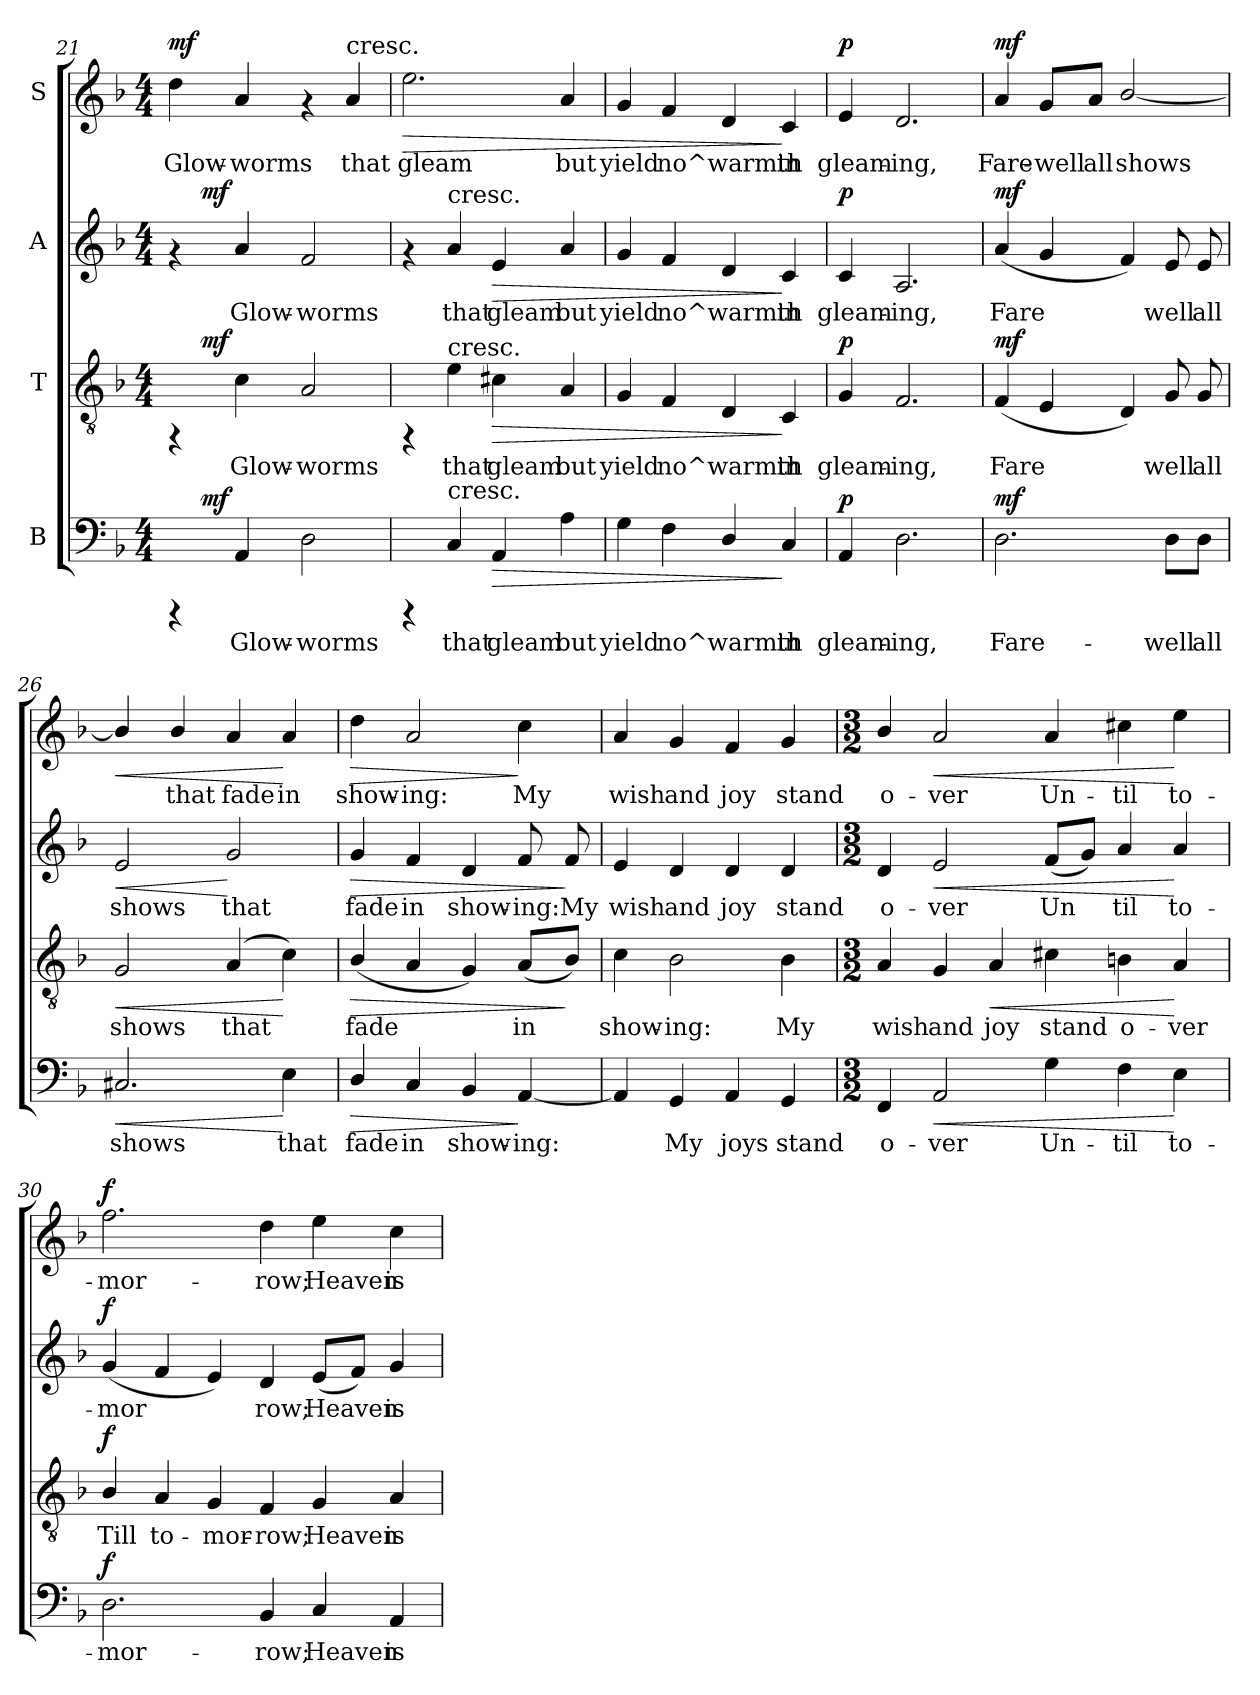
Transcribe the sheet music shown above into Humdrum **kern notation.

**kern	**text	**dynam	**kern	**text	**dynam	**kern	**text	**dynam	**kern	**text	**dynam
*part4	*part4	*part4	*part3	*part3	*part3	*part2	*part2	*part2	*part1	*part1	*part1
*staff4	*staff4	*staff4	*staff3	*staff3	*staff3	*staff2	*staff2	*staff2	*staff1	*staff1	*staff1
*I"B	*	*	*I"T	*	*	*I"A	*	*	*I"S	*	*
*clefF4	*	*	*clefGv2	*	*	*clefG2	*	*	*clefG2	*	*
*k[b-]	*	*	*k[b-]	*	*	*k[b-]	*	*	*k[b-]	*	*
*F:	*	*	*F:	*	*	*F:	*	*	*F:	*	*
*M4/4	*	*	*M4/4	*	*	*M4/4	*	*	*M4/4	*	*
=21	=21	=21	=21	=21	=21	=21	=21	=21	=21	=21	=21
!	!	!	!	!	!	!	!	!	!	!LO:LY:b:cj	!LO:DY:a
*^	*	*	*^	*	*	*^	*	*	*	*	*
4rCCC	8ryy	.	.	4rFF	8ryy	.	.	4rf	8ryy	.	.	4dd\	Glow-	mf
!	!	!	!LO:DY:a	!	!	!	!LO:DY:a	!	!	!	!LO:DY:a	!	!	!
.	2..ryy	.	mf	.	2..ryy	.	mf	.	2..ryy	.	mf	.	.	.
!	!	!LO:LY:b:cj	!	!	!	!LO:LY:b	!	!	!	!LO:LY:b	!	!	!LO:LY:b:cj	!
4AA/	.	Glow-	.	4c\	.	Glow-	.	4a/	.	Glow-	.	4a/	-worms	.
!	!	!LO:LY:b:cj	!	!	!	!LO:LY:b	!	!	!	!LO:LY:b	!	!	!	!
2D\	.	-worms	.	2A/	.	-worms	.	2f/	.	-worms	.	4rf	.	.
!	!	!	!	!	!	!	!	!	!	!	!	!LO:TX:a:t=cresc.	!	!
!	!	!	!	!	!	!	!	!	!	!	!	!	!LO:LY:b:cj	!
.	.	.	.	.	.	.	.	.	.	.	.	4a/	that	.
=22	=22	=22	=22	=22	=22	=22	=22	=22	=22	=22	=22	=22	=22	=22
!	!	!	!	!	!	!	!	!	!	!	!	!	!LO:LY:b:cj	!LO:HP:b
*v	*v	*	*	*	*	*	*	*v	*v	*	*	*	*	*
*	*	*	*v	*v	*	*	*	*	*	*	*	*
4rCCC	.	.	4rFF	.	.	4rf	.	.	2.ee\	gleam	>
!	!	!	!	!	!	!LO:TX:a:t=cresc.	!	!	!	!	!
!	!	!	!LO:TX:a:t=cresc.	!	!	!	!	!	!	!	!
!LO:TX:a:t=cresc.	!	!	!	!	!	!	!	!	!	!	!
!	!LO:LY:b:cj	!	!	!LO:LY:b	!	!	!LO:LY:b	!	!	!	!
4C/	that	.	4e\	that	.	4a/	that	.	.	.	.
!	!LO:LY:b:cj	!LO:HP:b	!	!LO:LY:b	!LO:HP:b	!	!LO:LY:b	!LO:HP:b	!	!	!
4AA/	gleam	>	4c#X\	gleam	>	4e/	gleam	>	.	.	.
!	!LO:LY:b:cj	!	!	!LO:LY:b	!	!	!LO:LY:b	!	!	!LO:LY:b:cj	!
4A\	but	.	4A/	but	.	4a/	but	.	4a/	but	.
=23	=23	=23	=23	=23	=23	=23	=23	=23	=23	=23	=23
!	!LO:LY:b:cj	!	!	!LO:LY:b	!	!	!LO:LY:b	!	!	!LO:LY:b:cj	!
4G\	yield	.	4G/	yield	.	4g/	yield	.	4g/	yield	.
!	!LO:LY:b:cj	!	!	!LO:LY:b	!	!	!LO:LY:b	!	!	!LO:LY:b:cj	!
4F\	no^warmth	.	4F/	no^warmth	.	4f/	no^warmth	.	4f/	no^warmth	.
!	!LO:LY:b:cj	!	!	!LO:LY:b	!	!	!LO:LY:b	!	!	!LO:LY:b:cj	!
4D/	.	.	4D/	.	.	4d/	.	.	4d/	.	.
!	!LO:LY:b:cj	!	!	!LO:LY:b	!	!	!LO:LY:b	!	!	!LO:LY:b:cj	!
4C/	in	]	4C/	in	]	4c/	in	]	4c/	in	]
=24	=24	=24	=24	=24	=24	=24	=24	=24	=24	=24	=24
!	!LO:LY:b:cj	!LO:DY:a	!	!LO:LY:b	!LO:DY:a	!	!LO:LY:b	!LO:DY:a	!	!LO:LY:b:cj	!LO:DY:a
4AA/	gleam-	p	4G/	gleam-	p	4c/	gleam-	p	4e/	gleam-	p
!	!LO:LY:b:cj	!	!	!LO:LY:b	!	!	!LO:LY:b	!	!	!LO:LY:b:cj	!
2.D\	-ing,	.	2.F/	-ing,	.	2.A/	-ing,	.	2.d/	-ing,	.
!!LO:PB:g=z
=25	=25	=25	=25	=25	=25	=25	=25	=25	=25	=25	=25
!	!LO:LY:b:cj	!LO:DY:a	!	!LO:LY:b	!LO:DY:a	!	!LO:LY:b	!LO:DY:a	!	!LO:LY:b:cj	!LO:DY:a
2.D\	Fare-	mf	(<4F/	Fare-	mf	(<4a/	Fare-	mf	4a/	Fare-	mf
!	!	!	!	!LO:LY:b	!	!	!LO:LY:b	!	!	!LO:LY:b:cj	!
.	.	.	4E/	--	.	4g/	--	.	8g/L	-well	.
!	!	!	!	!	!	!	!	!	!	!LO:LY:b:cj	!
.	.	.	.	.	.	.	.	.	8a/J	all	.
!	!	!	!	!LO:LY:b	!	!	!LO:LY:b	!	!	!LO:LY:b:cj	!
.	.	.	4D/)	--	.	4f/)	--	.	[<2b-/	shows	.
!	!LO:LY:b:cj	!	!	!LO:LY:b	!	!	!LO:LY:b	!	!	!	!
8D\L	-well	.	8G/	-well	.	8e/	-well	.	.	.	.
!	!LO:LY:b:cj	!	!	!LO:LY:b	!	!	!LO:LY:b	!	!	!	!
8D\J	all	.	8G/	all	.	8e/	all	.	.	.	.
=26	=26	=26	=26	=26	=26	=26	=26	=26	=26	=26	=26
!	!LO:LY:b:cj	!LO:HP:b	!	!LO:LY:b	!LO:HP:b	!	!LO:LY:b	!LO:HP:b	!	!LO:LY:b:cj	!LO:HP:b
2.C#X/	shows	<	2G/	shows	<	2e/	shows	<	4b-/]	.	<
!	!	!	!	!	!	!	!	!	!	!LO:LY:b:cj	!
.	.	.	.	.	.	.	.	.	4b-/	that	.
!	!	!	!	!LO:LY:b	!	!	!LO:LY:b	!	!	!LO:LY:b:cj	!
.	.	.	(<4A/	that	.	2g/	that	[	4a/	fade	.
!	!LO:LY:b:cj	!	!	!LO:LY:b	!	!	!	!	!	!LO:LY:b:cj	!
4E\	that	[	4c\)	.	[	.	.	.	4a/	in	[
=27	=27	=27	=27	=27	=27	=27	=27	=27	=27	=27	=27
!	!LO:LY:b:cj	!LO:HP:b	!	!LO:LY:b	!LO:HP:b	!	!LO:LY:b	!LO:HP:b	!	!LO:LY:b:cj	!LO:HP:b
4D/	fade	>	(<4B-/	fade	>	4g/	fade	>	4dd\	show-	>
!	!LO:LY:b:cj	!	!	!LO:LY:b	!	!	!LO:LY:b	!	!	!LO:LY:b:cj	!
4C/	in	.	4A/	.	.	4f/	in	.	2a/	-ing:	.
!	!LO:LY:b:cj	!	!	!LO:LY:b	!	!	!LO:LY:b	!	!	!	!
4BB-/	show-	.	4G/)	.	.	4d/	show-	.	.	.	.
!	!LO:LY:b:cj	!	!	!LO:LY:b	!	!	!LO:LY:b	!	!	!LO:LY:b:cj	!
[<4AA/	-ing:	]	(<8A/L	in	.	8f/	-ing:	.	4cc\	My	]
!	!	!	!	!LO:LY:b	!	!	!LO:LY:b	!	!	!	!
.	.	.	8B-/J)	.	]	8f/	My	]	.	.	.
=28	=28	=28	=28	=28	=28	=28	=28	=28	=28	=28	=28
!	!LO:LY:b:cj	!	!	!LO:LY:b	!	!	!LO:LY:b	!	!	!LO:LY:b:cj	!
4AA/]	.	.	4c\	show-	.	4e/	wish	.	4a/	wish	.
!	!LO:LY:b:cj	!	!	!LO:LY:b	!	!	!LO:LY:b	!	!	!LO:LY:b:cj	!
4GG/	My	.	2B-\	-ing:	.	4d/	and	.	4g/	and	.
!	!LO:LY:b:cj	!	!	!	!	!	!LO:LY:b	!	!	!LO:LY:b:cj	!
4AA/	joys	.	.	.	.	4d/	joy	.	4f/	joy	.
!	!LO:LY:b:cj	!	!	!LO:LY:b	!	!	!LO:LY:b	!	!	!LO:LY:b:cj	!
4GG/	stand	.	4B-\	My	.	4d/	stand	.	4g/	stand	.
!!LO:LB:g=z
=29	=29	=29	=29	=29	=29	=29	=29	=29	=29	=29	=29
*M3/2	*	*	*M3/2	*	*	*M3/2	*	*	*M3/2	*	*
!	!LO:LY:b:cj	!	!	!LO:LY:b	!	!	!LO:LY:b	!	!	!LO:LY:b:cj	!
4FF/	o-	.	4A/	wish	.	4d/	o-	.	4b-/	o-	.
!	!LO:LY:b:cj	!LO:HP:b	!	!LO:LY:b	!	!	!LO:LY:b	!LO:HP:b	!	!LO:LY:b:cj	!LO:HP:b
2AA/	-ver	<	4G/	and	.	2e/	-ver	<	2a/	-ver	<
!	!	!	!	!LO:LY:b	!LO:HP:b	!	!	!	!	!	!
.	.	.	4A/	joy	<	.	.	.	.	.	.
!	!LO:LY:b:cj	!	!	!LO:LY:b	!	!	!LO:LY:b	!	!	!LO:LY:b:cj	!
4G\	Un-	.	4c#X\	stand	.	(<8f/L	Un-	.	4a/	Un-	.
!	!	!	!	!	!	!	!LO:LY:b	!	!	!	!
.	.	.	.	.	.	8g/J)	--	.	.	.	.
!	!LO:LY:b:cj	!	!	!LO:LY:b	!	!	!LO:LY:b	!	!	!LO:LY:b:cj	!
4F\	-til	.	4Bn\	o-	.	4a/	-til	.	4cc#X\	-til	.
!	!LO:LY:b:cj	!	!	!LO:LY:b	!	!	!LO:LY:b	!	!	!LO:LY:b:cj	!
4E\	to-	[	4A/	-ver	[	4a/	to-	[	4ee\	to-	[
=30	=30	=30	=30	=30	=30	=30	=30	=30	=30	=30	=30
!	!LO:LY:b:cj	!LO:DY:a	!	!LO:LY:b	!LO:DY:a	!	!LO:LY:b	!LO:DY:a	!	!LO:LY:b:cj	!LO:DY:a
2.D\	-mor-	f	4B-/	Till	f	(<4g/	-mor-	f	2.ff\	-mor-	f
!	!	!	!	!LO:LY:b	!	!	!LO:LY:b	!	!	!	!
.	.	.	4A/	to-	.	4f/	--	.	.	.	.
!	!	!	!	!LO:LY:b	!	!	!LO:LY:b	!	!	!	!
.	.	.	4G/	-mor-	.	4e/)	--	.	.	.	.
!	!LO:LY:b:cj	!	!	!LO:LY:b	!	!	!LO:LY:b	!	!	!LO:LY:b:cj	!
4BB-/	-row;	.	4F/	-row;	.	4d/	-row;	.	4dd\	-row;	.
!	!LO:LY:b:cj	!	!	!LO:LY:b	!	!	!LO:LY:b	!	!	!LO:LY:b:cj	!
4C/	Heaven	.	4G/	Heaven	.	(<8e/L	Heaven	.	4ee\	Heaven	.
!	!	!	!	!	!	!	!LO:LY:b	!	!	!	!
.	.	.	.	.	.	8f/J)	.	.	.	.	.
!	!LO:LY:b:cj	!	!	!LO:LY:b	!	!	!LO:LY:b	!	!	!LO:LY:b:cj	!
4AA/	is	.	4A/	is	.	4g/	is	.	4cc\	is	.
=	=	=	=	=	=	=	=	=	=	=	=
*-	*-	*-	*-	*-	*-	*-	*-	*-	*-	*-	*-
